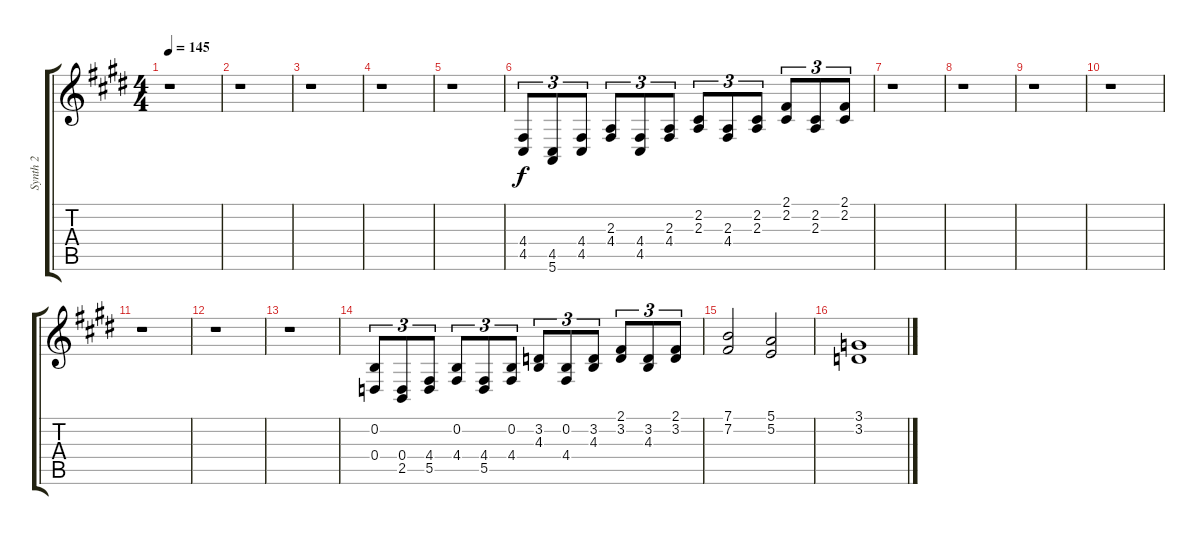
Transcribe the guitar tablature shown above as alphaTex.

\track ("Synth 2" "Synth 2") {solo instrument synthbrass2}
\staff {score tabs}
\tuning (E4 B3 G3 D3 A2 E2) {hide}
\ts (4 4)
\tempo 145
\clef g2
\ks e
r.1{dy f} |
r.1 |
r.1 |
r.1 |
r.1 |
(4.4 4.5).8{tu (3 2)} (4.5 5.6).8{tu (3 2)} (4.4 4.5).8{tu (3 2)} (2.3 4.4).8{tu (3 2)} (4.4 4.5).8{tu (3 2)} (2.3 4.4).8{tu (3 2)} (2.2 2.3).8{tu (3 2)} (2.3 4.4).8{tu (3 2)} (2.2 2.3).8{tu (3 2)} (2.1 2.2).8{tu (3 2)} (2.2 2.3).8{tu (3 2)} (2.1 2.2).8{tu (3 2)} |
r.1 |
r.1 |
r.1 |
r.1 |
r.1 |
r.1 |
r.1 |
(0.2 0.4).8{tu (3 2)} (0.4 2.5).8{tu (3 2)} (4.4 5.5).8{tu (3 2)} (0.2 4.4).8{tu (3 2)} (4.4 5.5).8{tu (3 2)} (0.2 4.4).8{tu (3 2)} (3.2 4.3).8{tu (3 2)} (0.2 4.4).8{tu (3 2)} (3.2 4.3).8{tu (3 2)} (2.1 3.2).8{tu (3 2)} (3.2 4.3).8{tu (3 2)} (2.1 3.2).8{tu (3 2)} |
(7.1 7.2).2 (5.1 5.2).2 |
(3.1 3.2).1
